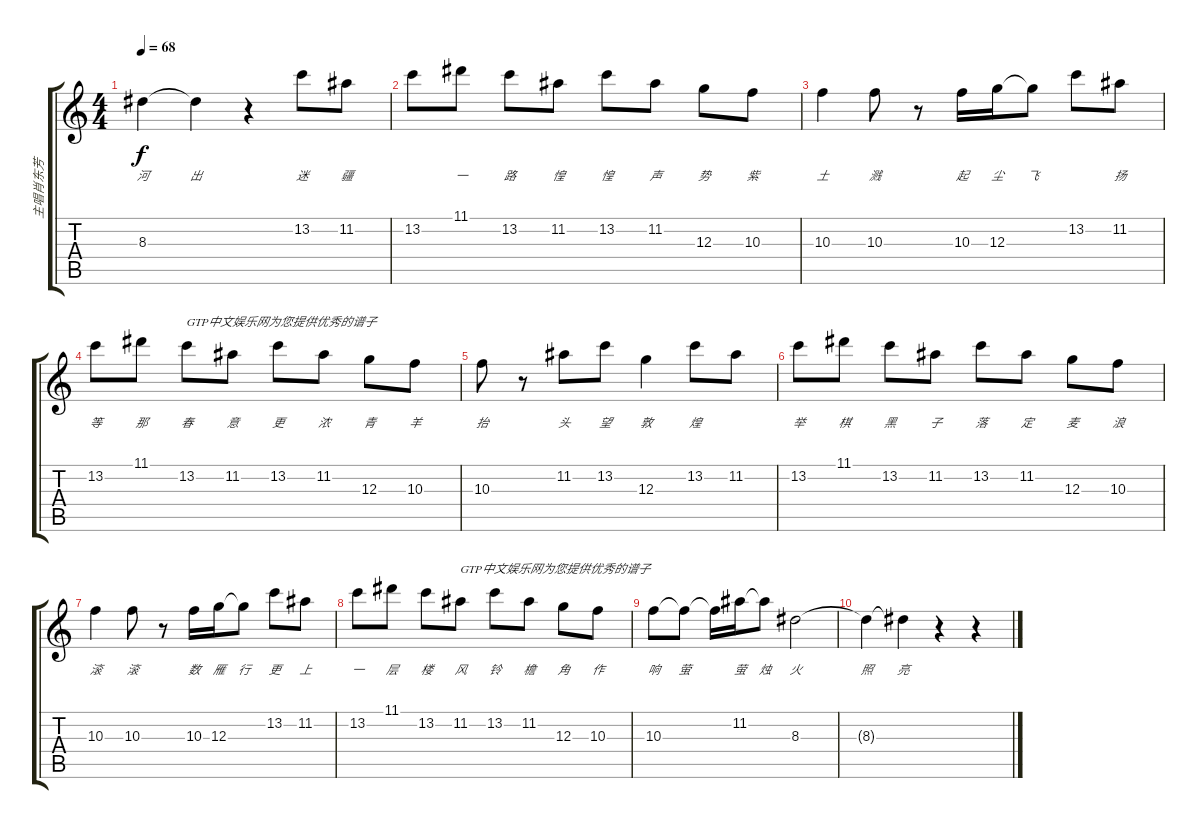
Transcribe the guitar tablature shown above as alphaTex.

\track ("主唱肖东芳" "主唱肖东芳") {instrument acousticguitarsteel}
\staff {score tabs}
\tuning (E4 B3 G3 D3 A2 E2) {hide}
\ts (4 4)
\tempo 68
\clef g2
\ks c
8.3.4{lyrics (0 "河") lyrics (1 "") lyrics (2 "") lyrics (3 "") lyrics (4 "") dy f} 8.3{t}.4{lyrics (0 "出") lyrics (1 "") lyrics (2 "") lyrics (3 "") lyrics (4 "")} r.4 13.2.8{lyrics (0 "迷") lyrics (1 "") lyrics (2 "") lyrics (3 "") lyrics (4 "")} 11.2.8{lyrics (0 "疆") lyrics (1 "") lyrics (2 "") lyrics (3 "") lyrics (4 "")} |
13.2.8{lyrics (0 "") lyrics (1 "") lyrics (2 "") lyrics (3 "") lyrics (4 "")} 11.1.8{lyrics (0 "一") lyrics (1 "") lyrics (2 "") lyrics (3 "") lyrics (4 "")} 13.2.8{lyrics (0 "路") lyrics (1 "") lyrics (2 "") lyrics (3 "") lyrics (4 "")} 11.2.8{lyrics (0 "惶") lyrics (1 "") lyrics (2 "") lyrics (3 "") lyrics (4 "")} 13.2.8{lyrics (0 "惶") lyrics (1 "") lyrics (2 "") lyrics (3 "") lyrics (4 "")} 11.2.8{lyrics (0 "声") lyrics (1 "") lyrics (2 "") lyrics (3 "") lyrics (4 "")} 12.3.8{lyrics (0 "势") lyrics (1 "") lyrics (2 "") lyrics (3 "") lyrics (4 "")} 10.3.8{lyrics (0 "紫") lyrics (1 "") lyrics (2 "") lyrics (3 "") lyrics (4 "")} |
10.3.4{lyrics (0 "土") lyrics (1 "") lyrics (2 "") lyrics (3 "") lyrics (4 "")} 10.3.8{lyrics (0 "溅") lyrics (1 "") lyrics (2 "") lyrics (3 "") lyrics (4 "")} r.8 10.3.16{lyrics (0 "起") lyrics (1 "") lyrics (2 "") lyrics (3 "") lyrics (4 "")} 12.3.16{lyrics (0 "尘") lyrics (1 "") lyrics (2 "") lyrics (3 "") lyrics (4 "")} 12.3{t}.8{lyrics (0 "飞") lyrics (1 "") lyrics (2 "") lyrics (3 "") lyrics (4 "")} 13.2.8{lyrics (0 "") lyrics (1 "") lyrics (2 "") lyrics (3 "") lyrics (4 "")} 11.2.8{lyrics (0 "扬") lyrics (1 "") lyrics (2 "") lyrics (3 "") lyrics (4 "")} |
13.2.8{lyrics (0 "等") lyrics (1 "") lyrics (2 "") lyrics (3 "") lyrics (4 "")} 11.1.8{lyrics (0 "那") lyrics (1 "") lyrics (2 "") lyrics (3 "") lyrics (4 "")} 13.2.8{txt "GTP中文娱乐网为您提供优秀的谱子" lyrics (0 "春") lyrics (1 "") lyrics (2 "") lyrics (3 "") lyrics (4 "")} 11.2.8{lyrics (0 "意") lyrics (1 "") lyrics (2 "") lyrics (3 "") lyrics (4 "")} 13.2.8{lyrics (0 "更") lyrics (1 "") lyrics (2 "") lyrics (3 "") lyrics (4 "")} 11.2.8{lyrics (0 "浓") lyrics (1 "") lyrics (2 "") lyrics (3 "") lyrics (4 "")} 12.3.8{lyrics (0 "青") lyrics (1 "") lyrics (2 "") lyrics (3 "") lyrics (4 "")} 10.3.8{lyrics (0 "羊") lyrics (1 "") lyrics (2 "") lyrics (3 "") lyrics (4 "")} |
10.3.8{lyrics (0 "抬") lyrics (1 "") lyrics (2 "") lyrics (3 "") lyrics (4 "")} r.8 11.2.8{lyrics (0 "头") lyrics (1 "") lyrics (2 "") lyrics (3 "") lyrics (4 "")} 13.2.8{lyrics (0 "望") lyrics (1 "") lyrics (2 "") lyrics (3 "") lyrics (4 "")} 12.3.4{lyrics (0 "敦") lyrics (1 "") lyrics (2 "") lyrics (3 "") lyrics (4 "")} 13.2.8{lyrics (0 "煌") lyrics (1 "") lyrics (2 "") lyrics (3 "") lyrics (4 "")} 11.2.8{lyrics (0 "") lyrics (1 "") lyrics (2 "") lyrics (3 "") lyrics (4 "")} |
13.2.8{lyrics (0 "举") lyrics (1 "") lyrics (2 "") lyrics (3 "") lyrics (4 "")} 11.1.8{lyrics (0 "棋") lyrics (1 "") lyrics (2 "") lyrics (3 "") lyrics (4 "")} 13.2.8{lyrics (0 "黑") lyrics (1 "") lyrics (2 "") lyrics (3 "") lyrics (4 "")} 11.2.8{lyrics (0 "子") lyrics (1 "") lyrics (2 "") lyrics (3 "") lyrics (4 "")} 13.2.8{lyrics (0 "落") lyrics (1 "") lyrics (2 "") lyrics (3 "") lyrics (4 "")} 11.2.8{lyrics (0 "定") lyrics (1 "") lyrics (2 "") lyrics (3 "") lyrics (4 "")} 12.3.8{lyrics (0 "麦") lyrics (1 "") lyrics (2 "") lyrics (3 "") lyrics (4 "")} 10.3.8{lyrics (0 "浪") lyrics (1 "") lyrics (2 "") lyrics (3 "") lyrics (4 "")} |
10.3.4{lyrics (0 "滚") lyrics (1 "") lyrics (2 "") lyrics (3 "") lyrics (4 "")} 10.3.8{lyrics (0 "滚") lyrics (1 "") lyrics (2 "") lyrics (3 "") lyrics (4 "")} r.8 10.3.16{lyrics (0 "数") lyrics (1 "") lyrics (2 "") lyrics (3 "") lyrics (4 "")} 12.3.16{lyrics (0 "雁") lyrics (1 "") lyrics (2 "") lyrics (3 "") lyrics (4 "")} 12.3{t}.8{lyrics (0 "行") lyrics (1 "") lyrics (2 "") lyrics (3 "") lyrics (4 "")} 13.2.8{lyrics (0 "更") lyrics (1 "") lyrics (2 "") lyrics (3 "") lyrics (4 "")} 11.2.8{lyrics (0 "上") lyrics (1 "") lyrics (2 "") lyrics (3 "") lyrics (4 "")} |
13.2.8{lyrics (0 "一") lyrics (1 "") lyrics (2 "") lyrics (3 "") lyrics (4 "")} 11.1.8{lyrics (0 "层") lyrics (1 "") lyrics (2 "") lyrics (3 "") lyrics (4 "")} 13.2.8{lyrics (0 "楼") lyrics (1 "") lyrics (2 "") lyrics (3 "") lyrics (4 "")} 11.2.8{txt "GTP中文娱乐网为您提供优秀的谱子" lyrics (0 "风") lyrics (1 "") lyrics (2 "") lyrics (3 "") lyrics (4 "")} 13.2.8{lyrics (0 "铃") lyrics (1 "") lyrics (2 "") lyrics (3 "") lyrics (4 "")} 11.2.8{lyrics (0 "檐") lyrics (1 "") lyrics (2 "") lyrics (3 "") lyrics (4 "")} 12.3.8{lyrics (0 "角") lyrics (1 "") lyrics (2 "") lyrics (3 "") lyrics (4 "")} 10.3.8{lyrics (0 "作") lyrics (1 "") lyrics (2 "") lyrics (3 "") lyrics (4 "")} |
10.3.8{lyrics (0 "响") lyrics (1 "") lyrics (2 "") lyrics (3 "") lyrics (4 "")} 10.3{t}.8{lyrics (0 "萤") lyrics (1 "") lyrics (2 "") lyrics (3 "") lyrics (4 "")} 10.3{t}.16{lyrics (0 "") lyrics (1 "") lyrics (2 "") lyrics (3 "") lyrics (4 "")} 11.2.16{lyrics (0 "萤") lyrics (1 "") lyrics (2 "") lyrics (3 "") lyrics (4 "")} 11.2{t}.8{lyrics (0 "烛") lyrics (1 "") lyrics (2 "") lyrics (3 "") lyrics (4 "")} 8.3.2{lyrics (0 "火") lyrics (1 "") lyrics (2 "") lyrics (3 "") lyrics (4 "")} |
8.3{t}.4{txt " " lyrics (0 "照") lyrics (1 "") lyrics (2 "") lyrics (3 "") lyrics (4 "")} 8.3{t}.4{lyrics (0 "亮") lyrics (1 "") lyrics (2 "") lyrics (3 "") lyrics (4 "")} r.4 r.4
